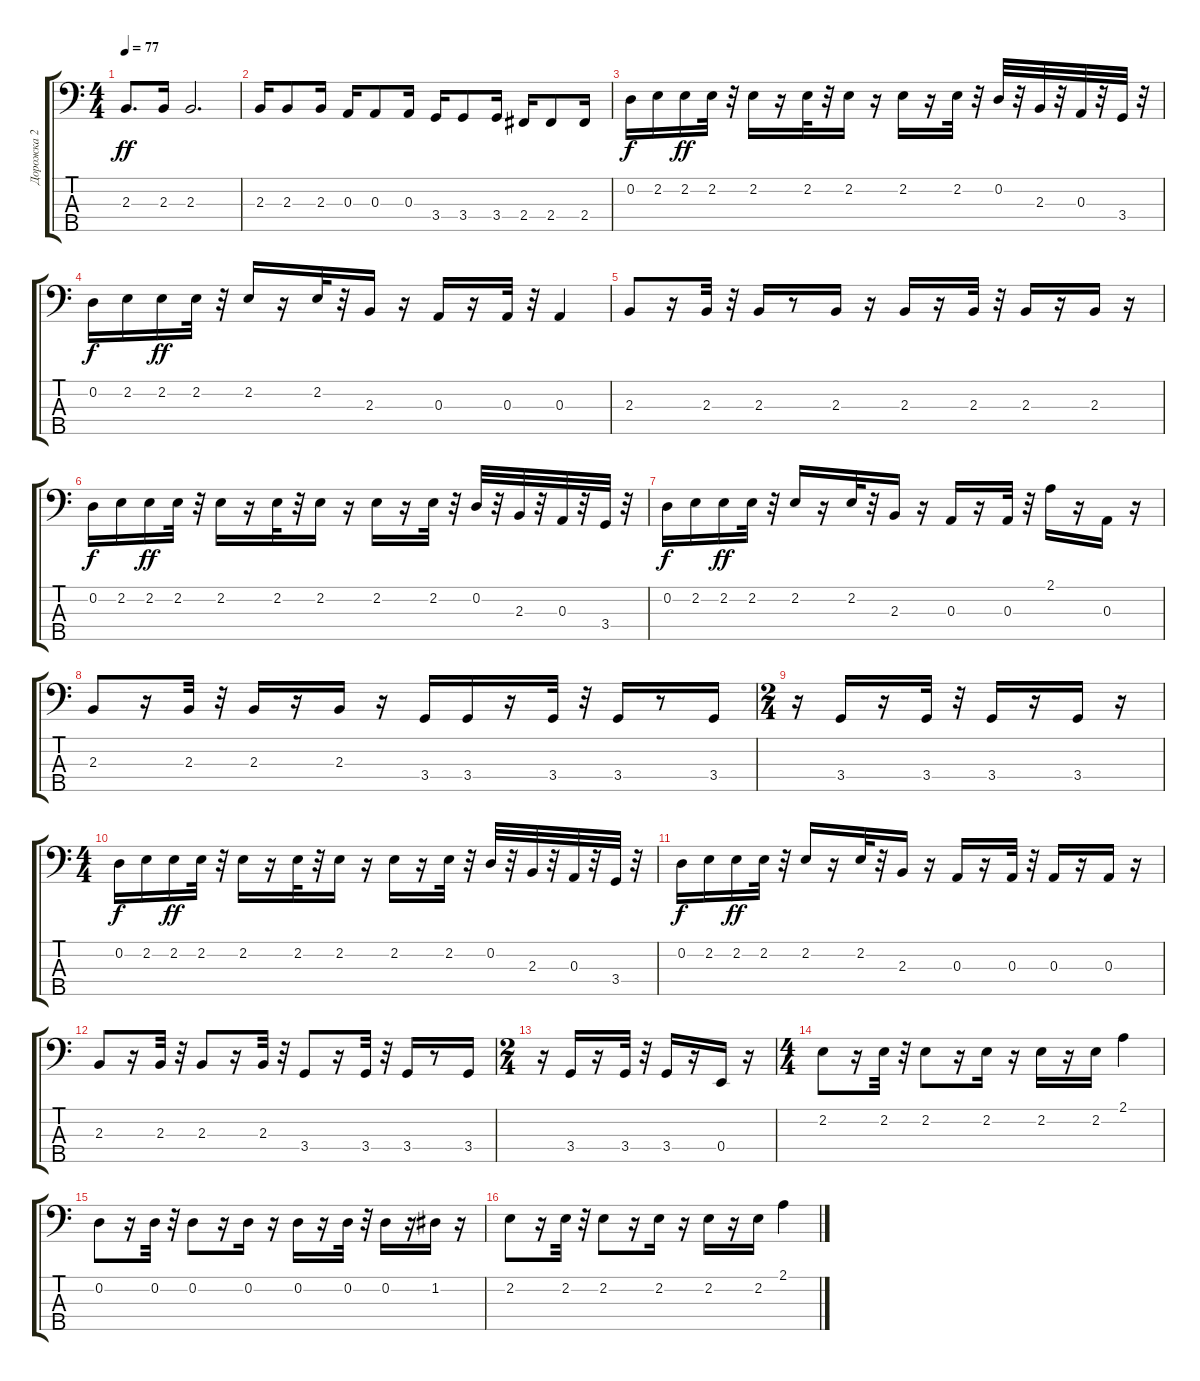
\track ("Дорожка 2" "Дорожка 2") {instrument electricbassfinger}
\staff {score tabs}
\tuning (G2 D2 A1 E1 B0) {hide}
\ts (4 4)
\tempo 77
\clef f4
\ks c
2.3.8{d dy ff} 2.3.16 2.3.2{d} |
2.3.16 2.3.8 2.3.16 0.3.16 0.3.8 0.3.16 3.4.16 3.4.8 3.4.16 2.4.16 2.4.8 2.4.16 |
0.2.16{dy f} 2.2.16 2.2.16{dy ff} 2.2.32 r.32 2.2.16 r.16 2.2.32 r.32 2.2.16 r.16 2.2.16 r.16 2.2.32 r.32 0.2.32 r.32 2.3.32 r.32 0.3.32 r.32 3.4.32 r.32 |
0.2.16{dy f} 2.2.16 2.2.16{dy ff} 2.2.32 r.32 2.2.16 r.16 2.2.32 r.32 2.3.16 r.16 0.3.16 r.16 0.3.32 r.32 0.3.4 |
2.3.8 r.16 2.3.32 r.32 2.3.16 r.8 2.3.16 r.16 2.3.16 r.16 2.3.32 r.32 2.3.16 r.16 2.3.16 r.16 |
0.2.16{dy f} 2.2.16 2.2.16{dy ff} 2.2.32 r.32 2.2.16 r.16 2.2.32 r.32 2.2.16 r.16 2.2.16 r.16 2.2.32 r.32 0.2.32 r.32 2.3.32 r.32 0.3.32 r.32 3.4.32 r.32 |
0.2.16{dy f} 2.2.16 2.2.16{dy ff} 2.2.32 r.32 2.2.16 r.16 2.2.32 r.32 2.3.16 r.16 0.3.16 r.16 0.3.32 r.32 2.1.16 r.16 0.3.16 r.16 |
2.3.8 r.16 2.3.32 r.32 2.3.16 r.16 2.3.16 r.16 3.4.16 3.4.16 r.16 3.4.32 r.32 3.4.16 r.8 3.4.16 |
\ts (2 4)
r.16 3.4.16 r.16 3.4.32 r.32 3.4.16 r.16 3.4.16 r.16 |
\ts (4 4)
0.2.16{dy f} 2.2.16 2.2.16{dy ff} 2.2.32 r.32 2.2.16 r.16 2.2.32 r.32 2.2.16 r.16 2.2.16 r.16 2.2.32 r.32 0.2.32 r.32 2.3.32 r.32 0.3.32 r.32 3.4.32 r.32 |
0.2.16{dy f} 2.2.16 2.2.16{dy ff} 2.2.32 r.32 2.2.16 r.16 2.2.32 r.32 2.3.16 r.16 0.3.16 r.16 0.3.32 r.32 0.3.16 r.16 0.3.16 r.16 |
2.3.8 r.16 2.3.32 r.32 2.3.8 r.16 2.3.32 r.32 3.4.8 r.16 3.4.32 r.32 3.4.16 r.8 3.4.16 |
\ts (2 4)
r.16 3.4.16 r.16 3.4.32 r.32 3.4.16 r.16 0.4.16 r.16 |
\ts (4 4)
2.2.8 r.16 2.2.32 r.32 2.2.8 r.16 2.2.16 r.16 2.2.16 r.16 2.2.16 2.1.4 |
0.2.8 r.16 0.2.32 r.32 0.2.8 r.16 0.2.16 r.16 0.2.16 r.16 0.2.32 r.32 0.2.16 r.16 1.2.16 r.16 |
2.2.8 r.16 2.2.32 r.32 2.2.8 r.16 2.2.16 r.16 2.2.16 r.16 2.2.16 2.1.4
